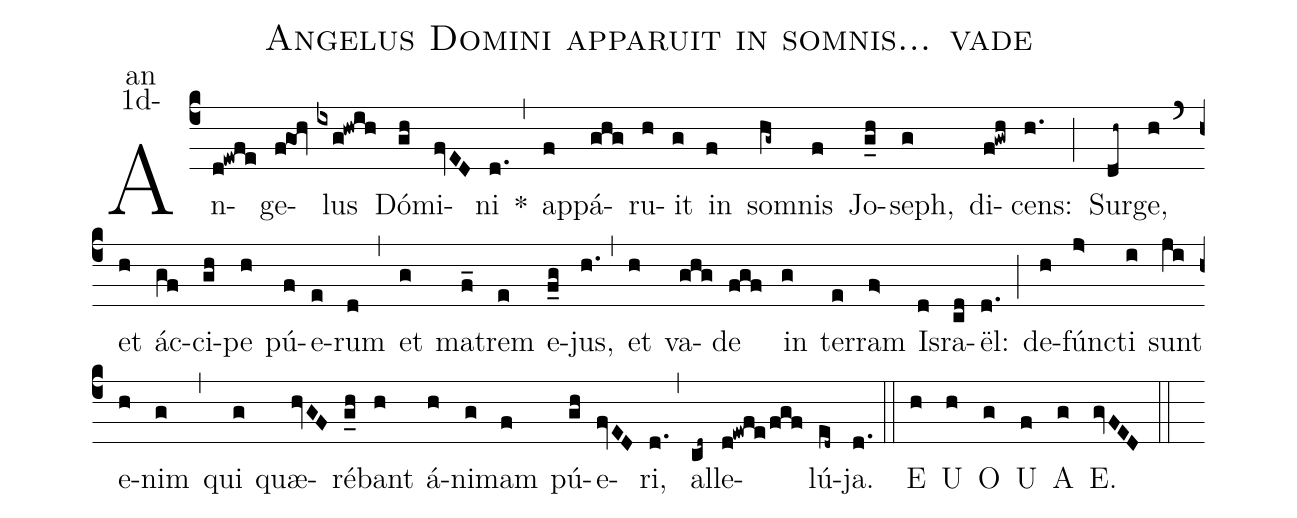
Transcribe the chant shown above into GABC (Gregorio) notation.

name:Angelus Domini apparuit in somnis... vade;
office-part:an;
mode:1d-;
%%
(c4) An(d!ewfe)ge(f!goh)lus(ixg!!hwih) Dó(gh)mi(fvED)ni(d.)  <sp>*</sp>(,) ap(f)pá(ghg)ru(h)it(g) in(f) som(hg~)nis(f) Jo(g_h)seph,(g)
di(f!gwh)cens:(h.) (;) Sur(dh~)ge,(h) (`) et(h) ác(gf)ci(gh)pe(h) pú(f)e(e)rum(d) (,) et(g) ma(f_)trem(e) e(f_g)jus,(h.) (,) et(h) va(ghg)de(fgf) in(g) ter(e)ram(f>) Is(d)ra(cd)ël:(d.) (;)
de(h)fún(j>)cti(i) sunt(ji) e(h)nim(g) (,) qui(g) quæ(hvGF)ré(g_h)bant(h) á(h)ni(g)mam(f) pú(gh)e(fvED)ri,(d.) (,) al(cd~)le(d!ewfe/fgf)lú(ed~)ja.(d.) (::)
<eu>E(h) U(h) O(g) U(f) A(g) E.(gvFED) </eu>(::)
